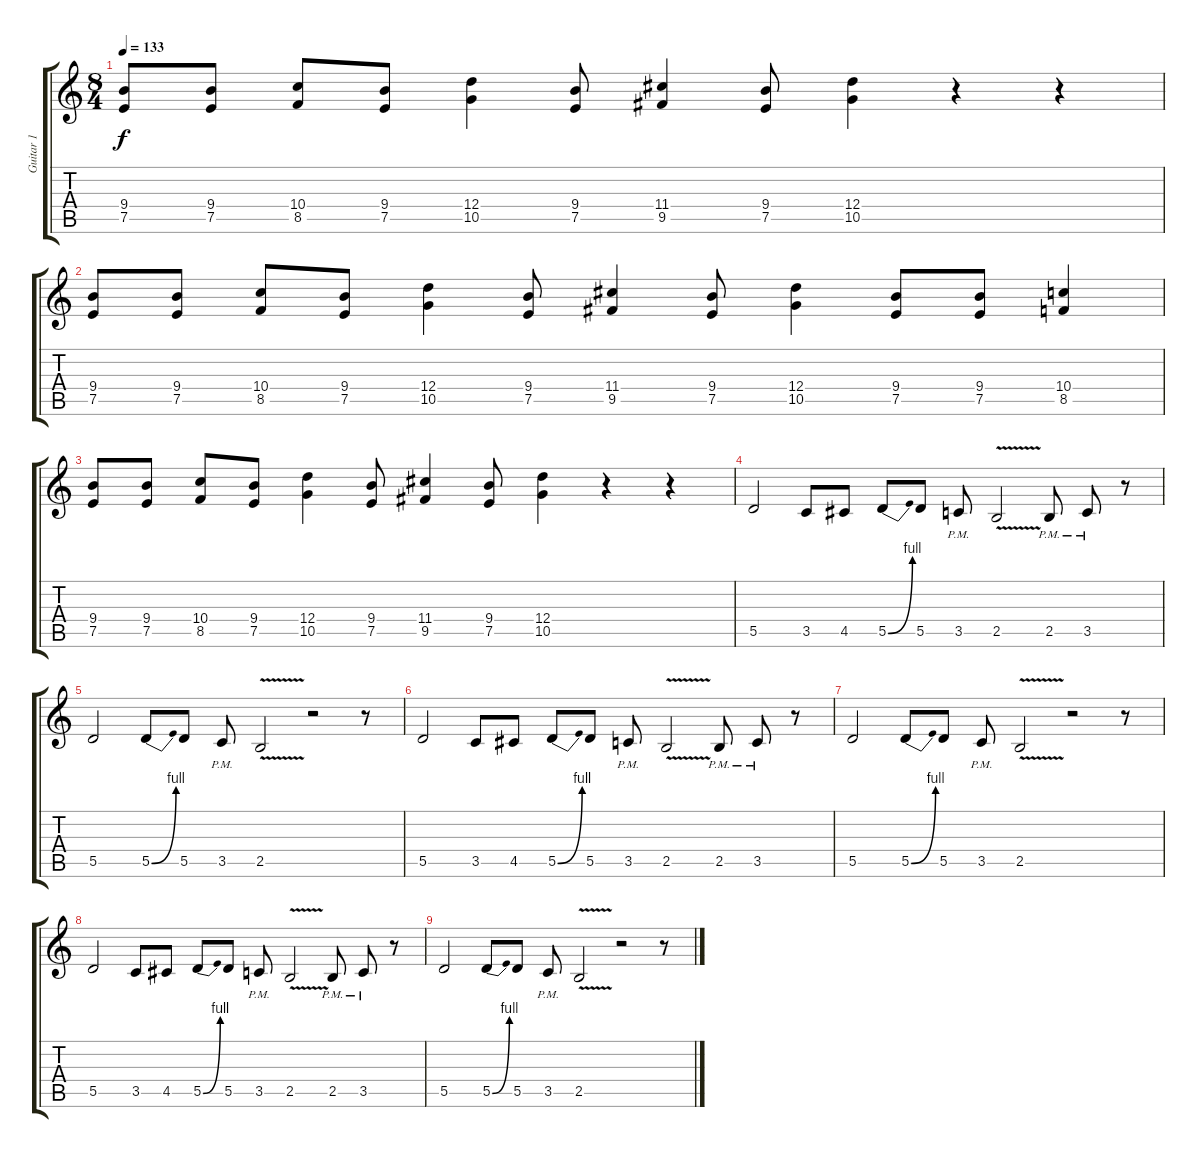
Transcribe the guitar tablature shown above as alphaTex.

\track ("Guitar 1" "Guitar 1") {instrument overdrivenguitar}
\staff {score tabs}
\tuning (E4 B3 G3 D3 A2 E2) {hide}
\ts (8 4)
\tempo 133
\clef g2
\ks c
(9.4 7.5).8{dy f} (9.4 7.5).8 (10.4 8.5).8 (9.4 7.5).8 (12.4 10.5).4 (9.4 7.5).8 (11.4 9.5).4 (9.4 7.5).8 (12.4 10.5).4 r.4 r.4 |
(9.4 7.5).8 (9.4 7.5).8 (10.4 8.5).8 (9.4 7.5).8 (12.4 10.5).4 (9.4 7.5).8 (11.4 9.5).4 (9.4 7.5).8 (12.4 10.5).4 (9.4 7.5).8 (9.4 7.5).8 (10.4 8.5).4 |
(9.4 7.5).8 (9.4 7.5).8 (10.4 8.5).8 (9.4 7.5).8 (12.4 10.5).4 (9.4 7.5).8 (11.4 9.5).4 (9.4 7.5).8 (12.4 10.5).4 r.4 r.4 |
5.5.2 3.5.8 4.5.8 5.5{be (bend 0 0 60 4)}.8 5.5.8 3.5{pm}.8 2.5{v}.2 2.5{pm}.8 3.5{pm}.8 r.8 |
5.5.2 5.5{be (bend 0 0 60 4)}.8 5.5.8 3.5{pm}.8 2.5{v}.2 r.2 r.8 |
5.5.2 3.5.8 4.5.8 5.5{be (bend 0 0 60 4)}.8 5.5.8 3.5{pm}.8 2.5{v}.2 2.5{pm}.8 3.5{pm}.8 r.8 |
5.5.2 5.5{be (bend 0 0 60 4)}.8 5.5.8 3.5{pm}.8 2.5{v}.2 r.2 r.8 |
5.5.2 3.5.8 4.5.8 5.5{be (bend 0 0 60 4)}.8 5.5.8 3.5{pm}.8 2.5{v}.2 2.5{pm}.8 3.5{pm}.8 r.8 |
5.5.2 5.5{be (bend 0 0 60 4)}.8 5.5.8 3.5{pm}.8 2.5{v}.2 r.2 r.8
